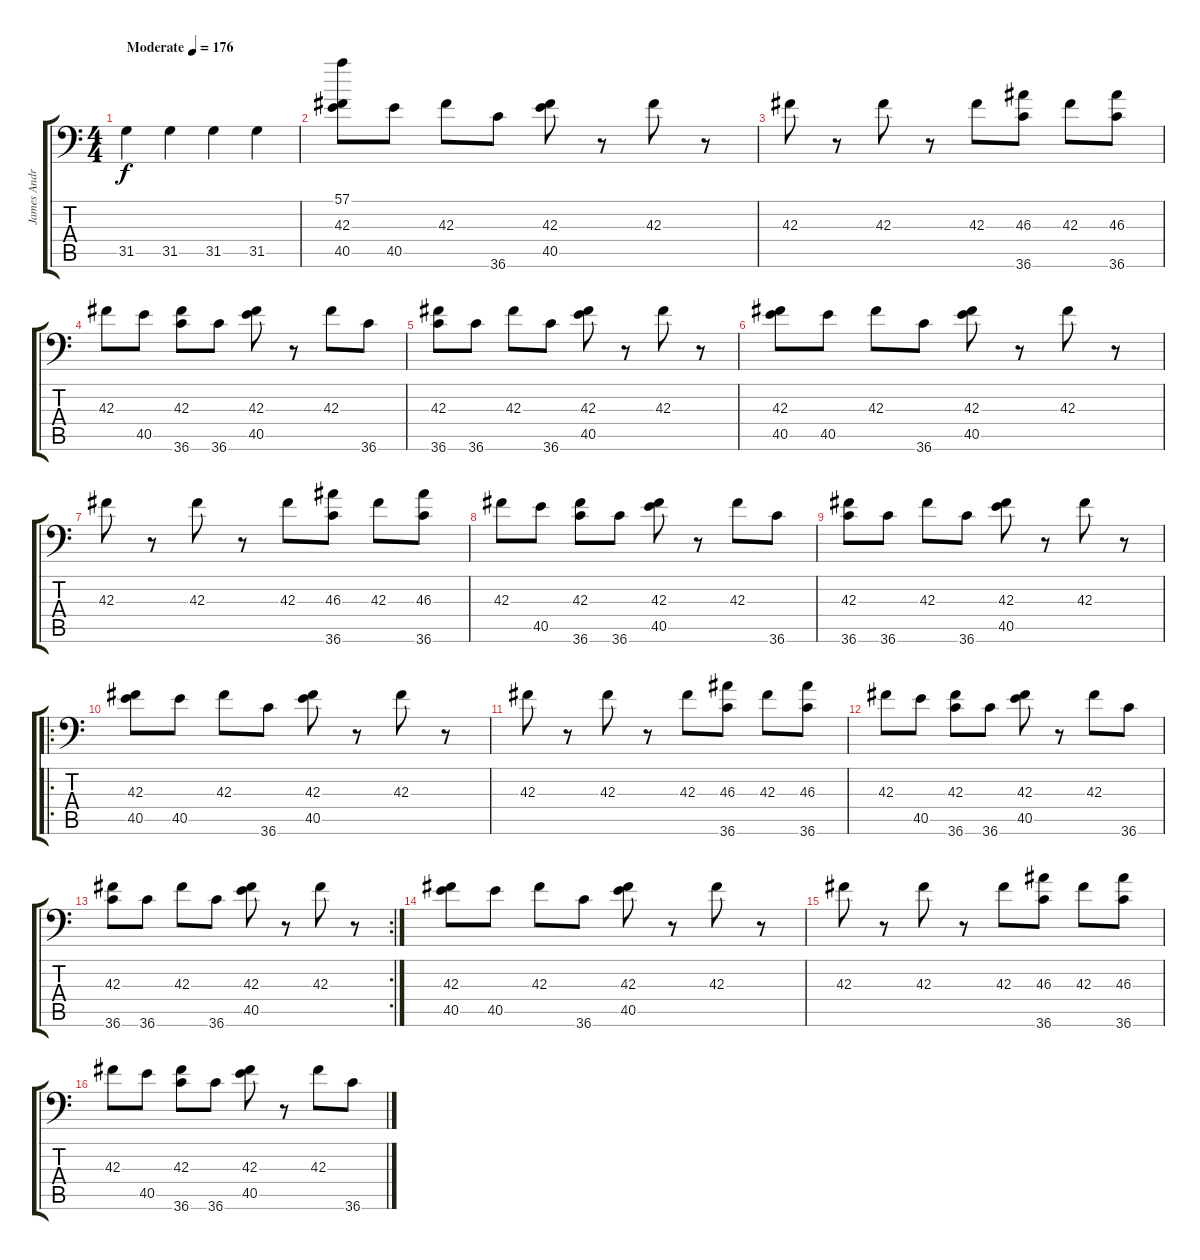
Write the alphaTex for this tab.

\track ("James Andrews" "James Andr") {instrument acousticgrandpiano}
\staff {score tabs}
\tuning (C-1 C-1 C-1 C-1 C-1 C-1) {hide}
\ts (4 4)
\tempo (176 "Moderate")
\clef f4
\ks c
31.5.4{dy f instrument acousticgrandpiano} 31.5.4 31.5.4 31.5.4 |
(57.1 42.3 40.5).8 40.5.8 42.3.8 36.6.8 (42.3 40.5).8 r.8 42.3.8 r.8 |
42.3.8 r.8 42.3.8 r.8 42.3.8 (46.3 36.6).8 42.3.8 (46.3 36.6).8 |
42.3.8 40.5.8 (42.3 36.6).8 36.6.8 (42.3 40.5).8 r.8 42.3.8 36.6.8 |
(42.3 36.6).8 36.6.8 42.3.8 36.6.8 (42.3 40.5).8 r.8 42.3.8 r.8 |
(42.3 40.5).8 40.5.8 42.3.8 36.6.8 (42.3 40.5).8 r.8 42.3.8 r.8 |
42.3.8 r.8 42.3.8 r.8 42.3.8 (46.3 36.6).8 42.3.8 (46.3 36.6).8 |
42.3.8 40.5.8 (42.3 36.6).8 36.6.8 (42.3 40.5).8 r.8 42.3.8 36.6.8 |
(42.3 36.6).8 36.6.8 42.3.8 36.6.8 (42.3 40.5).8 r.8 42.3.8 r.8 |
\ro
(42.3 40.5).8 40.5.8 42.3.8 36.6.8 (42.3 40.5).8 r.8 42.3.8 r.8 |
42.3.8 r.8 42.3.8 r.8 42.3.8 (46.3 36.6).8 42.3.8 (46.3 36.6).8 |
42.3.8 40.5.8 (42.3 36.6).8 36.6.8 (42.3 40.5).8 r.8 42.3.8 36.6.8 |
\rc 2
(42.3 36.6).8 36.6.8 42.3.8 36.6.8 (42.3 40.5).8 r.8 42.3.8 r.8 |
(42.3 40.5).8 40.5.8 42.3.8 36.6.8 (42.3 40.5).8 r.8 42.3.8 r.8 |
42.3.8 r.8 42.3.8 r.8 42.3.8 (46.3 36.6).8 42.3.8 (46.3 36.6).8 |
42.3.8 40.5.8 (42.3 36.6).8 36.6.8 (42.3 40.5).8 r.8 42.3.8 36.6.8
